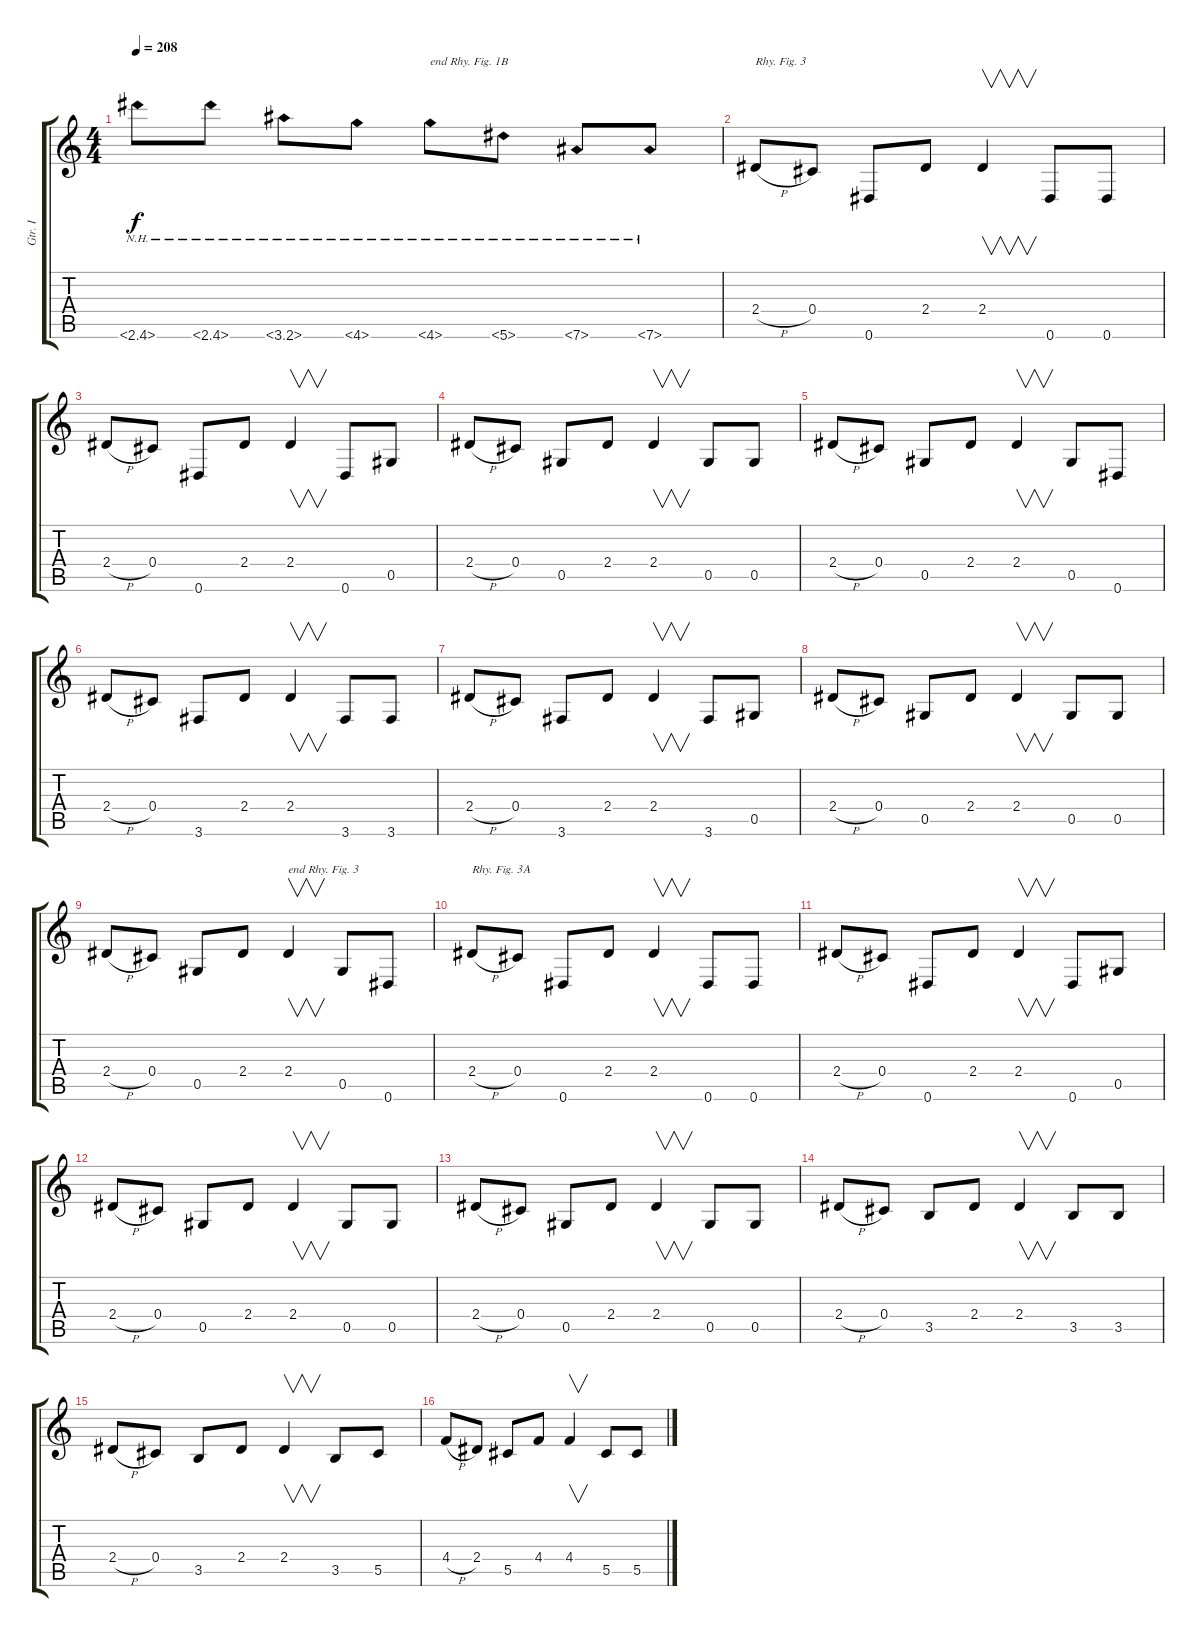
\track ("Gtr. I" "Gtr. I") {instrument distortionguitar}
\staff {score tabs}
\tuning (Eb4 Bb3 Gb3 Db3 Ab2 Eb2) {hide}
\ts (4 4)
\tempo 208
\clef g2
\ks c
2.6{nh}.8{dy f} 2.6{nh}.8 3.6{nh}.8 4.6{nh}.8 4.6{nh}.8{txt "end Rhy. Fig. 1B"} 5.6{nh}.8 7.6{nh}.8 7.6{nh}.8 |
2.4{h}.8{txt "Rhy. Fig. 3"} 0.4.8 0.6.8 2.4.8 2.4.4{v} 0.6.8 0.6.8 |
2.4{h}.8 0.4.8 0.6.8 2.4.8 2.4.4{v} 0.6.8 0.5.8 |
2.4{h}.8 0.4.8 0.5.8 2.4.8 2.4.4{v} 0.5.8 0.5.8 |
2.4{h}.8 0.4.8 0.5.8 2.4.8 2.4.4{v} 0.5.8 0.6.8 |
2.4{h}.8 0.4.8 3.6.8 2.4.8 2.4.4{v} 3.6.8 3.6.8 |
2.4{h}.8 0.4.8 3.6.8 2.4.8 2.4.4{v} 3.6.8 0.5.8 |
2.4{h}.8 0.4.8 0.5.8 2.4.8 2.4.4{v} 0.5.8 0.5.8 |
2.4{h}.8 0.4.8 0.5.8 2.4.8 2.4.4{v txt "end Rhy. Fig. 3"} 0.5.8 0.6.8 |
2.4{h}.8{txt "Rhy. Fig. 3A"} 0.4.8 0.6.8 2.4.8 2.4.4{v} 0.6.8 0.6.8 |
2.4{h}.8 0.4.8 0.6.8 2.4.8 2.4.4{v} 0.6.8 0.5.8 |
2.4{h}.8 0.4.8 0.5.8 2.4.8 2.4.4{v} 0.5.8 0.5.8 |
2.4{h}.8 0.4.8 0.5.8 2.4.8 2.4.4{v} 0.5.8 0.5.8 |
2.4{h}.8 0.4.8 3.5.8 2.4.8 2.4.4{v} 3.5.8 3.5.8 |
2.4{h}.8 0.4.8 3.5.8 2.4.8 2.4.4{v} 3.5.8 5.5.8 |
4.4{h}.8 2.4.8 5.5.8 4.4.8 4.4.4{v} 5.5.8 5.5.8
